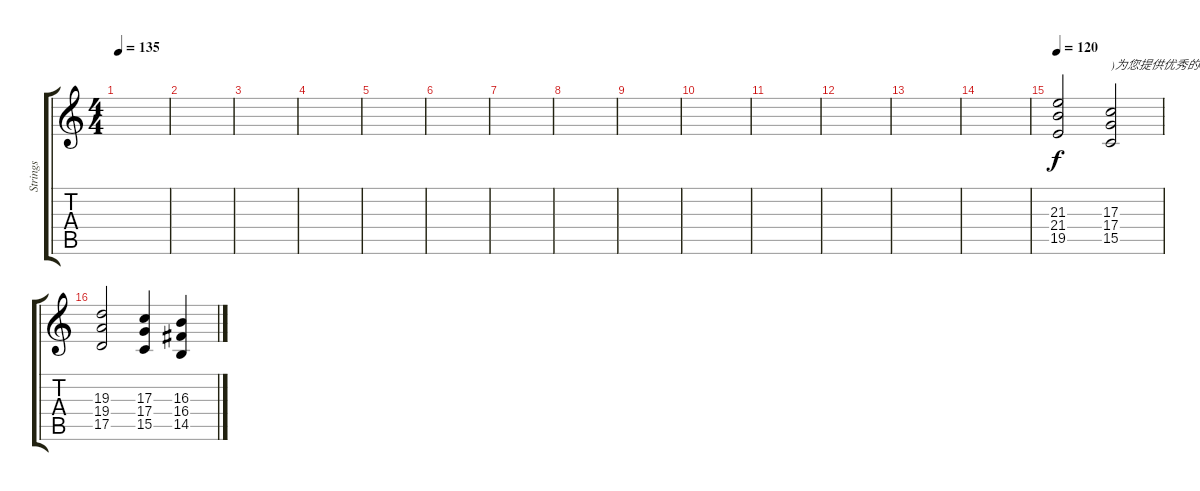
\track ("Strings" "Strings") {instrument stringensemble1}
\staff {score tabs}
\tuning (E4 B3 G3 D3 A2 E2) {hide}
\ts (4 4)
\tempo 135
\clef g2
\ks c
|
|
|
|
|
|
|
|
|
|
|
|
|
|
\tempo 120
(21.3 21.4 19.5).2 (17.3 17.4 15.5).2{txt ")为您提供优秀的GTP!"} |
(19.3 19.4 17.5).2 (17.3 17.4 15.5).4 (16.3 16.4 14.5).4
